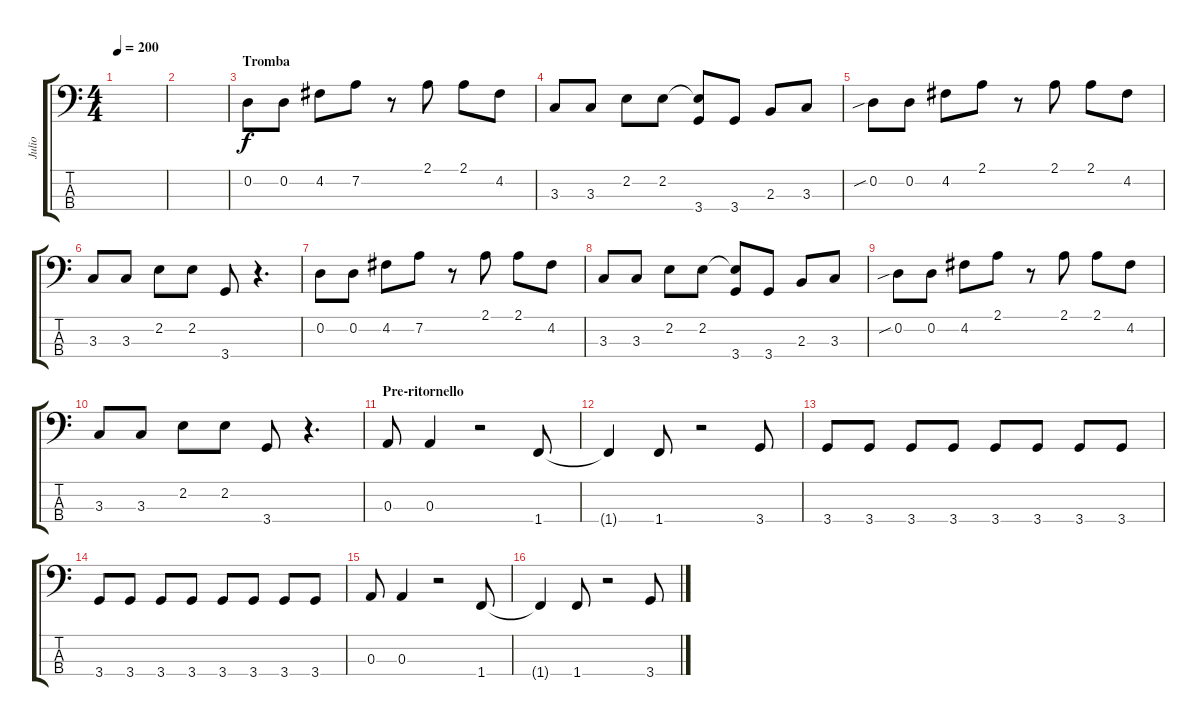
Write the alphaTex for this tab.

\track ("Julio" "Julio") {instrument electricbassfinger}
\staff {score tabs}
\tuning (G2 D2 A1 E1) {hide}
\ts (4 4)
\tempo 200
\clef f4
\ks c
|
|
\section ("" "Tromba")
0.2.8 0.2.8 4.2.8 7.2.8 r.8 2.1.8 2.1.8 4.2.8 |
3.3.8 3.3.8 2.2.8 2.2.8 (2.2{t} 3.4).8 3.4.8 2.3.8 3.3.8 |
0.2{sib}.8 0.2.8 4.2.8 2.1.8 r.8 2.1.8 2.1.8 4.2.8 |
3.3.8 3.3.8 2.2.8 2.2.8 3.4.8 r.4{d} |
0.2.8 0.2.8 4.2.8 7.2.8 r.8 2.1.8 2.1.8 4.2.8 |
3.3.8 3.3.8 2.2.8 2.2.8 (2.2{t} 3.4).8 3.4.8 2.3.8 3.3.8 |
0.2{sib}.8 0.2.8 4.2.8 2.1.8 r.8 2.1.8 2.1.8 4.2.8 |
3.3.8 3.3.8 2.2.8 2.2.8 3.4.8 r.4{d} |
\section ("" "Pre-ritornello")
0.3.8 0.3.4 r.2 1.4.8 |
1.4{t}.4 1.4.8 r.2 3.4.8 |
3.4.8 3.4.8 3.4.8 3.4.8 3.4.8 3.4.8 3.4.8 3.4.8 |
3.4.8 3.4.8 3.4.8 3.4.8 3.4.8 3.4.8 3.4.8 3.4.8 |
0.3.8 0.3.4 r.2 1.4.8 |
1.4{t}.4 1.4.8 r.2 3.4.8
